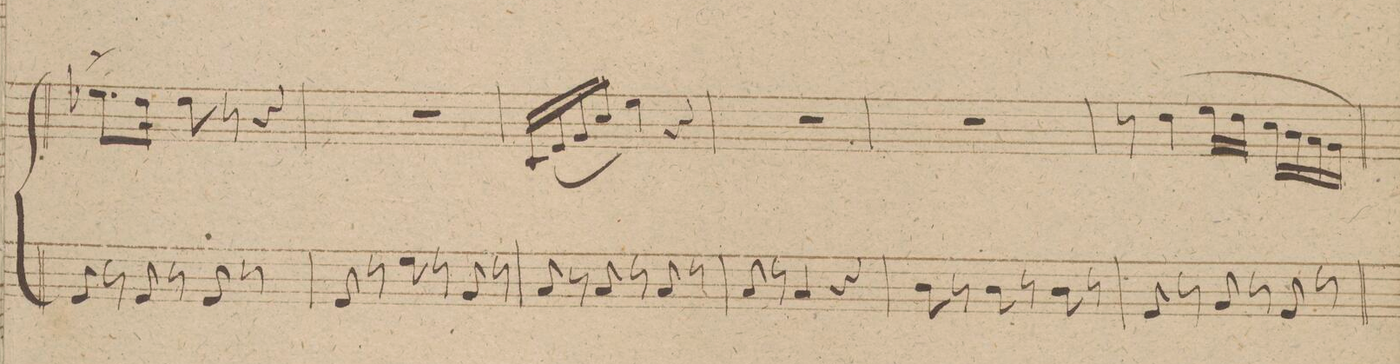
**kern
*I"Organo.
*clefF4
*k[f#]
*met(c|)
*M3/4
8GG/
8r
8GG/
8r
8GG/
8r
=140
8GG/
8r
8G\
8r
8GG/
8r
=141
8C/
8r
8C/
8r
8C/
8r
=142
8C/
8r
4C/
4r
=143
8D\
8r
8D\
8r
8D\
8r
=144
8GG/
8r
8BB/
8r
8GG/
8r
=145
*-
